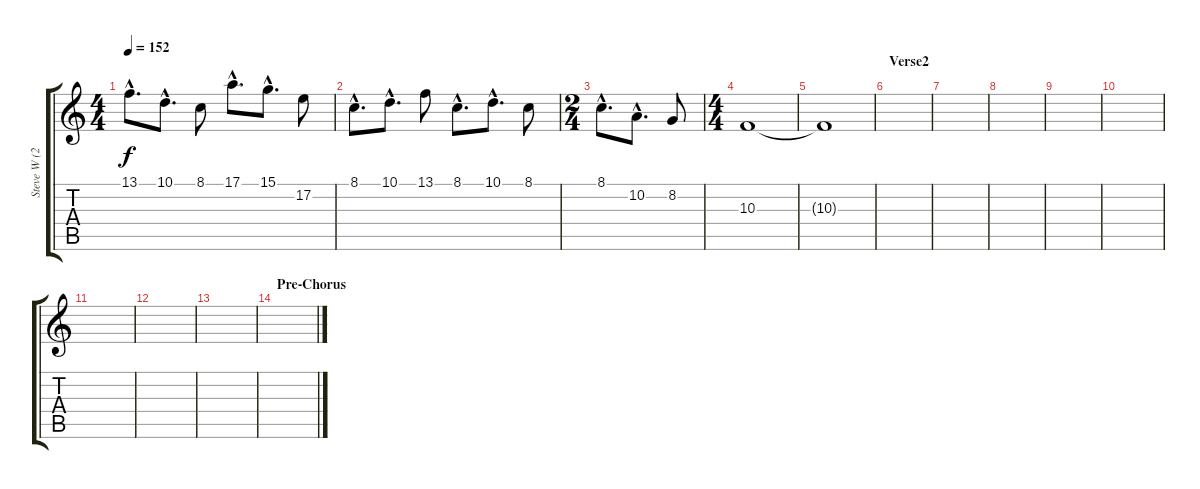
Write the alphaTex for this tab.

\track ("Steve W (2)" "Steve W (2") {instrument lead1square}
\staff {score tabs}
\tuning (E4 B3 G3 D3 A2 E2) {hide}
\ts (4 4)
\tempo 152
\clef g2
\ks c
13.1{hac}.8{d dy f} 10.1{hac}.8{d} 8.1.8 17.1{hac}.8{d} 15.1{hac}.8{d} 17.2.8 |
8.1{hac}.8{d} 10.1{hac}.8{d} 13.1.8 8.1{hac}.8{d} 10.1{hac}.8{d} 8.1.8 |
\ts (2 4)
8.1{hac}.8{d} 10.2{hac}.8{d} 8.2.8 |
\ts (4 4)
10.3.1 |
10.3{t}.1 |
\section ("" "Verse2")
|
|
|
|
|
|
|
|
\section ("" "Pre-Chorus")
